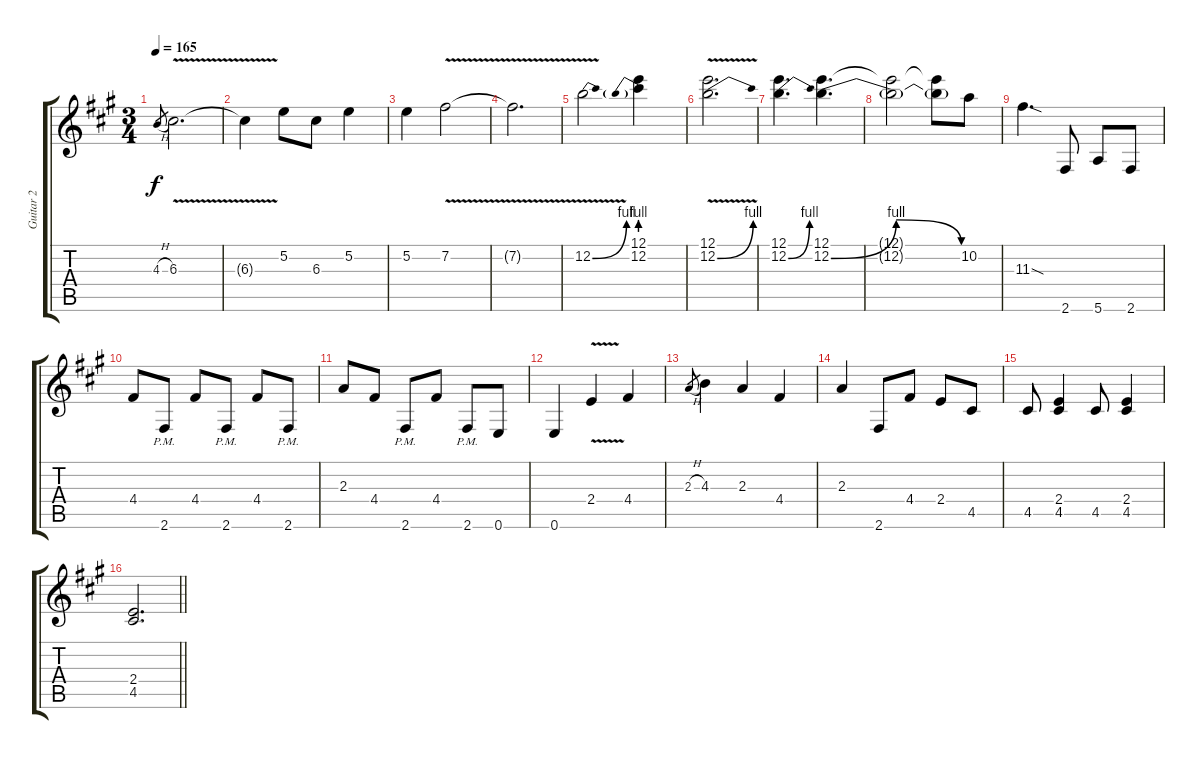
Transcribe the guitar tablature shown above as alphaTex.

\track ("Guitar 2" "Guitar 2") {instrument overdrivenguitar}
\staff {score tabs}
\tuning (E4 B3 G3 D3 A2 E2) {hide}
\ts (3 4)
\tempo 165
\clef g2
\ks a
4.3{h}.8{gr dy f} 6.3{v}.2{d} |
6.3{t}.4 5.2.8 6.3.8 5.2.4 |
5.2.4 7.2{v}.2 |
7.2{t}.2{d} |
12.2{be (bend 0 0 60 4) v}.2 (12.1 12.2{be (prebend 0 4 60 4)}).4 |
(12.1 12.2{be (bend 0 0 60 4) v}).2{d} |
(12.1 12.2{be (bend 0 0 60 4)}).4{d} (12.1 12.2{be (bendrelease 0 0 15 4 30 4 60 0)}).4{d} |
(12.1{t} 12.2{t}).2 (12.1{t} 12.2{t}).8 10.2.8 |
11.3{sod}.4{d} 2.6.8 5.6.8 2.6.8 |
4.4.8 2.6{pm}.8 4.4.8 2.6{pm}.8 4.4.8 2.6{pm}.8 |
2.3.8 4.4.8 2.6{pm}.8 4.4.8 2.6{pm}.8 0.6.8 |
0.6.4 2.4{v}.4 4.4.4 |
2.3{h}.8{gr} 4.3.4 2.3.4 4.4.4 |
2.3.4 2.6.8 4.4.8 2.4.8 4.5.8 |
4.5.8 (2.4 4.5).4 4.5.8 (2.4 4.5).4 |
\barLineRight lightlight
(2.4 4.5).2{d}
